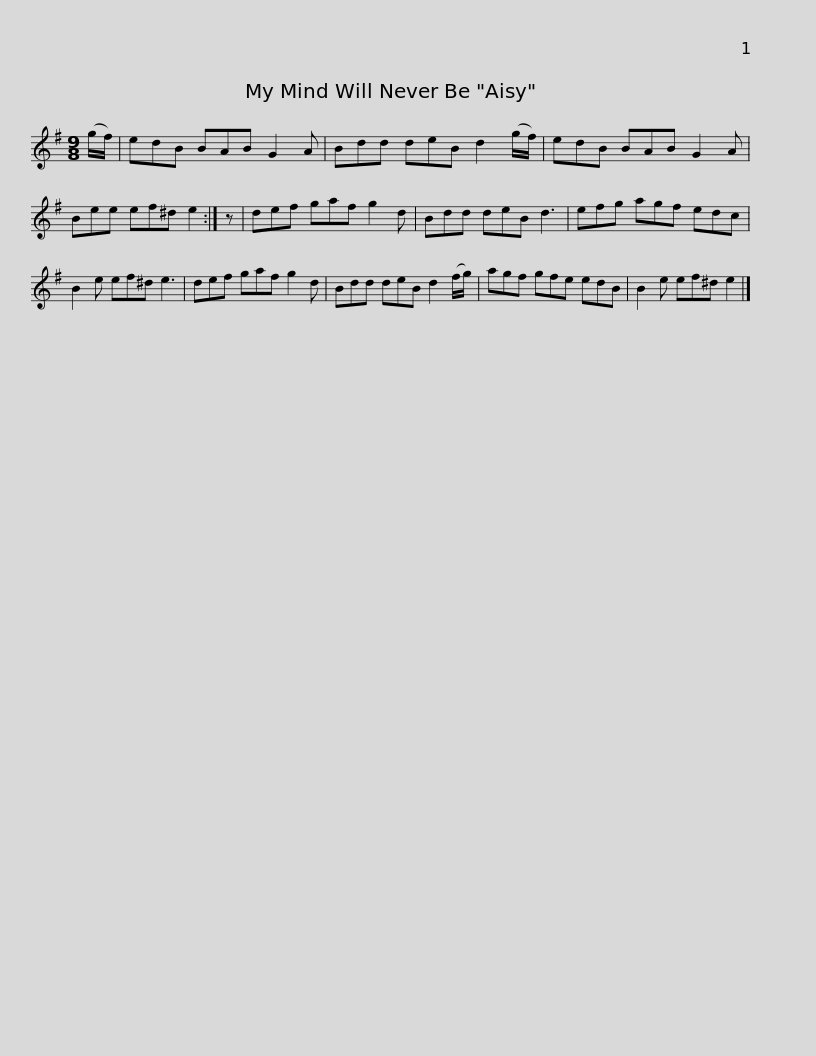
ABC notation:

X:1
L:1/8
M:9/8
I:linebreak $
K:Emin
V:1 treble
V:1
 (g/f/) | edB BAB G2 A | Bdd deB d2 (g/f/) | edB BAB G2 A | Bee ef^d e2 :| %5
 z |$ def gaf g2 d | Bdd deB d3 | efg agf edc | B2 e ef^d e3 | %10
 def gaf g2 d |$ Bdd deB d2 (f/g/) | agf gfe edB | B2 e ef^d e2 |] %14
